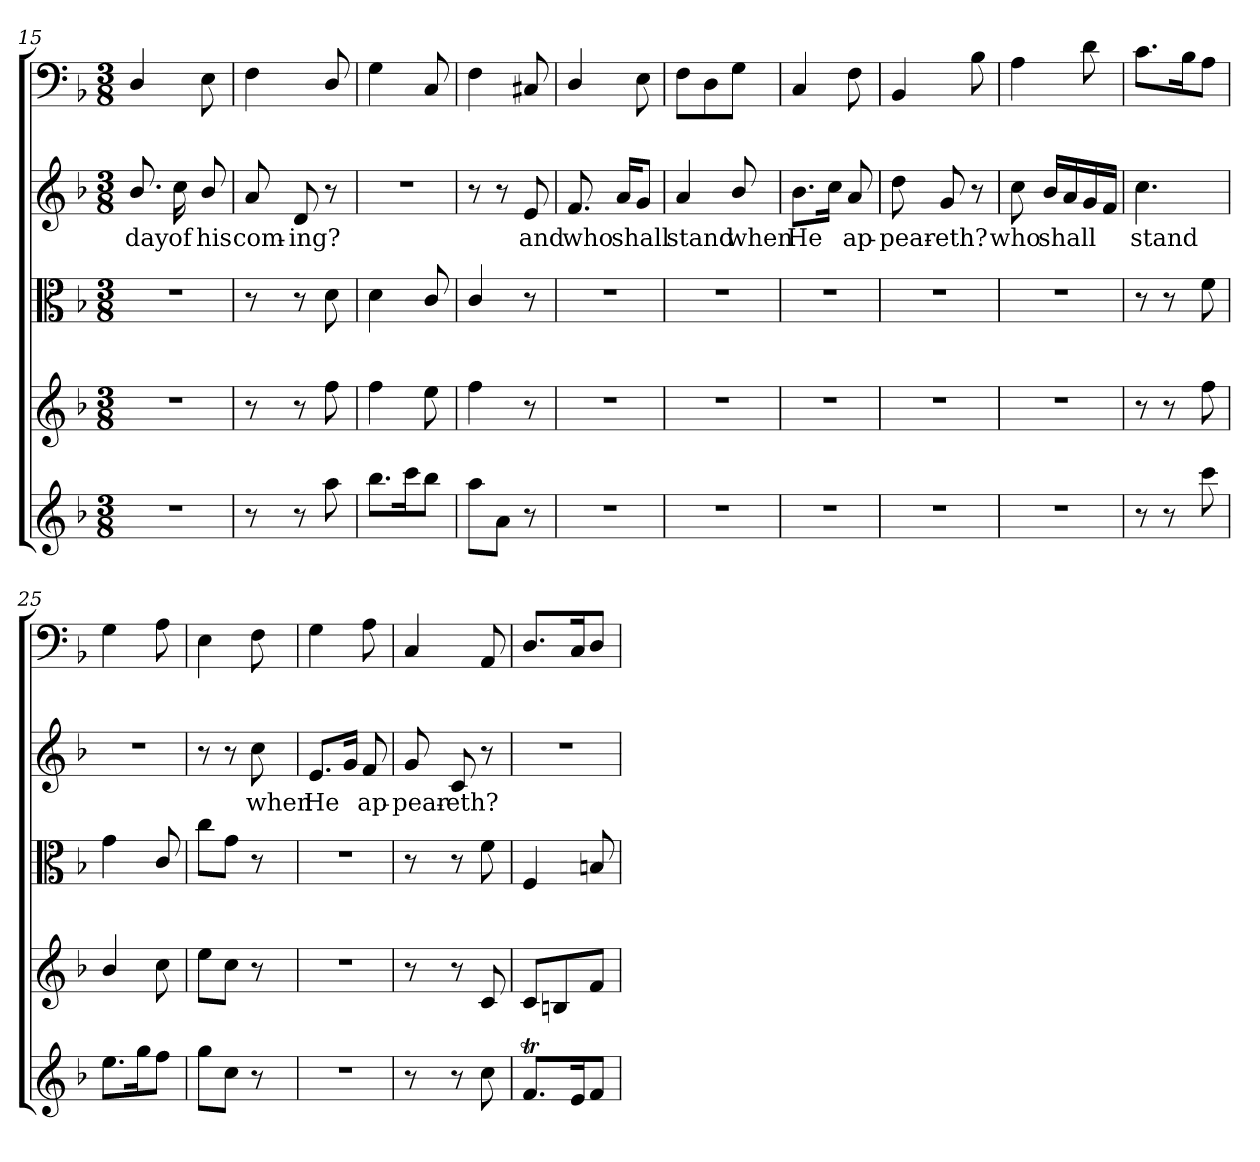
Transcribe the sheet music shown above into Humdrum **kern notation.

**kern	**kern	**kern	**kern	**text	**kern
*part5	*part4	*part3	*part2	*part2	*part1
*staff5	*staff4	*staff3	*staff2	*staff2	*staff1
*clefG2	*clefG2	*clefC3	*clefG2	*	*clefF4
*k[b-]	*k[b-]	*k[b-]	*k[b-]	*	*k[b-]
*d:	*d:	*d:	*d:	*	*d:
*M3/8	*M3/8	*M3/8	*M3/8	*	*M3/8
=15	=15	=15	=15	=15	=15
4.r	4.r	4.r	8.b-/	day	4D/
.	.	.	16cc\	of	.
.	.	.	8b-/	his	8E\
=16	=16	=16	=16	=16	=16
8r	8r	8r	8a/	com-	4F\
8r	8r	8r	8d/	-ing?	.
8aa\	8ff\	8d\	8r	.	8D/
=17	=17	=17	=17	=17	=17
8.bb-\L	4ff\	4d\	4.r	.	4G\
16ccc\K	.	.	.	.	.
8bb-\J	8ee\	8c/	.	.	8C/
=18	=18	=18	=18	=18	=18
8aa\L	4ff\	4c/	8r	.	4F\
8a\J	.	.	8r	.	.
8r	8r	8r	8e/	and	8C#X/
=19	=19	=19	=19	=19	=19
4.r	4.r	4.r	8.f/	who	4D/
.	.	.	16a/KL	shall	.
.	.	.	8g/J	.	8E\
=20	=20	=20	=20	=20	=20
4.r	4.r	4.r	4a/	stand	8F\L
.	.	.	.	.	8D\
.	.	.	8b-/	when	8G\J
=21	=21	=21	=21	=21	=21
4.r	4.r	4.r	8.b-\L	He	4C/
.	.	.	16cc\Jk	.	.
.	.	.	8a/	ap-	8F\
=22	=22	=22	=22	=22	=22
4.r	4.r	4.r	8dd\	-pear-	4BB-/
.	.	.	8g/	-eth?	.
.	.	.	8r	.	8B-\
=23	=23	=23	=23	=23	=23
4.r	4.r	4.r	8cc\	who	4A\
.	.	.	16b-/LL	shall	.
.	.	.	16a/	.	.
.	.	.	16g/	.	8d\
.	.	.	16f/JJ	.	.
=24	=24	=24	=24	=24	=24
8r	8r	8r	4.cc\	stand	8.c\L
8r	8r	8r	.	.	.
.	.	.	.	.	16B-\K
8ccc\	8ff\	8f\	.	.	8A\J
=25	=25	=25	=25	=25	=25
8.ee\L	4b-/	4g\	4.r	.	4G\
16gg\K	.	.	.	.	.
8ff\J	8cc\	8c/	.	.	8A\
=26	=26	=26	=26	=26	=26
8gg\L	8ee\L	8cc\L	8r	.	4E\
8cc\J	8cc\J	8g\J	8r	.	.
8r	8r	8r	8cc\	when	8F\
=27	=27	=27	=27	=27	=27
4.r	4.r	4.r	8.e/L	He	4G\
.	.	.	16g/Jk	.	.
.	.	.	8f/	ap-	8A\
=28	=28	=28	=28	=28	=28
8r	8r	8r	8g/	-pear-	4C/
8r	8r	8r	8c/	-eth?	.
8cc\	8c/	8f\	8r	.	8AA/
=29	=29	=29	=29	=29	=29
8.fT/L	8c/L	4F/	4.r	.	8.D/L
.	8Bn/	.	.	.	.
16e/K	.	.	.	.	16C/K
8f/J	8f/J	8Bn/	.	.	8D/J
=	=	=	=	=	=
*-	*-	*-	*-	*-	*-
